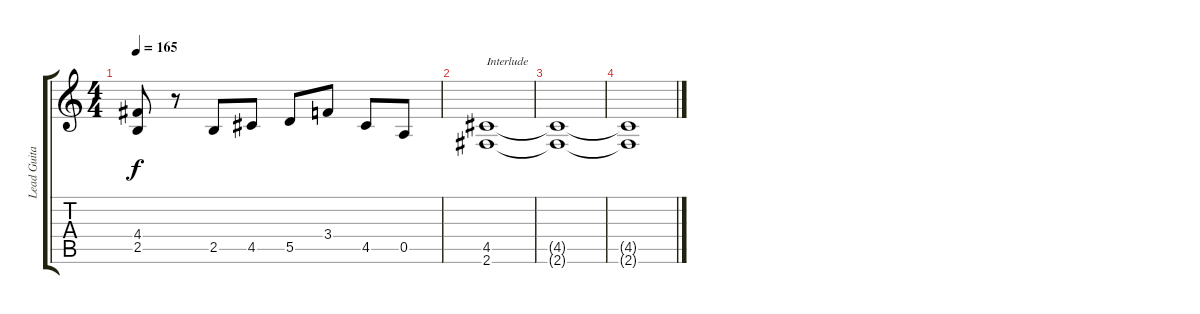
\track ("Lead Guitar 1" "Lead Guita") {instrument distortionguitar}
\staff {score tabs}
\tuning (E4 B3 G3 D3 A2 E2) {hide}
\ts (4 4)
\tempo 165
\clef g2
\ks c
(4.4 2.5).8{dy f} r.8 2.5.8 4.5.8 5.5.8 3.4.8 4.5.8 0.5.8 |
(4.5 2.6).1{txt "Interlude"} |
(4.5{t} 2.6{t}).1 |
(4.5{t} 2.6{t}).1
